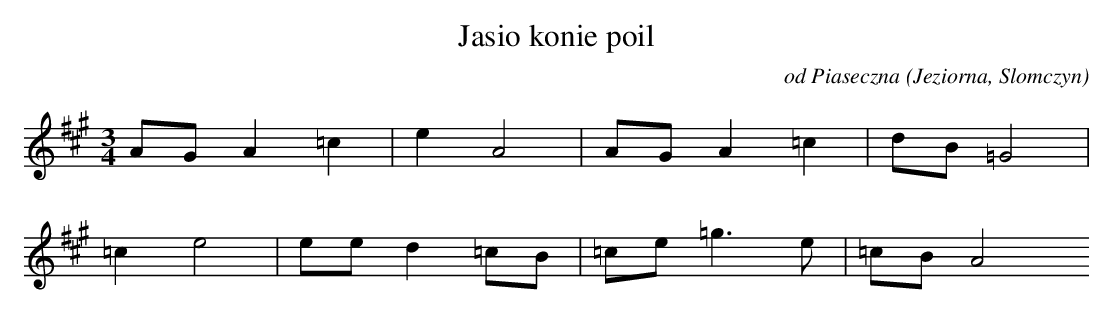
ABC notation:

X:1
T: Jasio konie poil
O: od Piaseczna (Jeziorna, Slomczyn)
M: 3/4
L: 1/8
K: A
AGA2=c2 | e2A4 | AGA2=c2 | dB=G4 |
=c2e4 | eed2=cB | =ce=g3e | =cBA4
